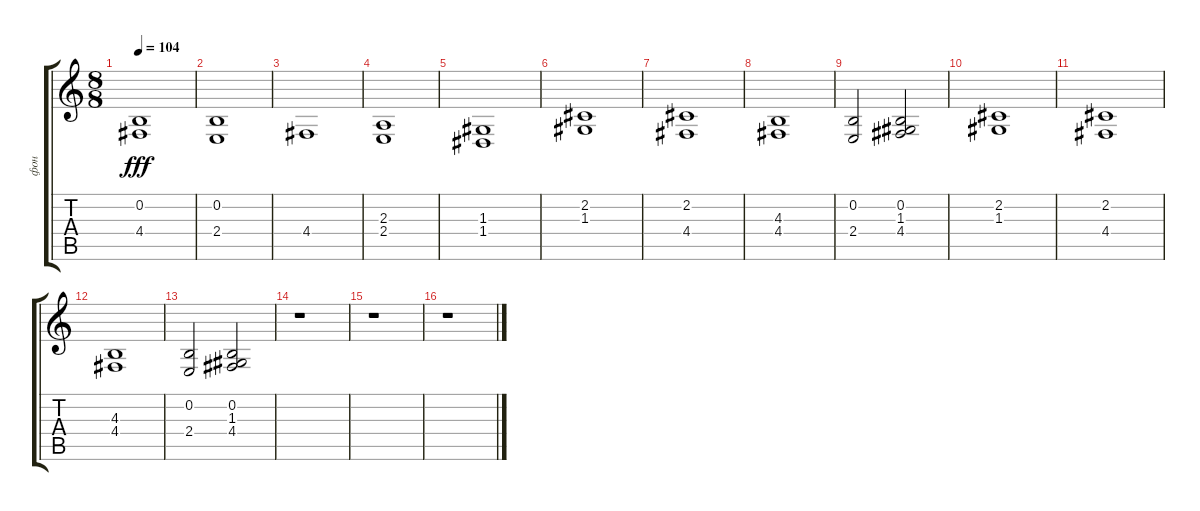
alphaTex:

\track ("фон" "фон") {instrument pad2warm}
\staff {score tabs}
\tuning (E4 B3 G3 D3 A2 E2) {hide}
\ts (8 8)
\tempo 104
\clef g2
\ks c
(0.2 4.4).1{dy fff} |
(0.2 2.4).1 |
4.4.1 |
(2.3 2.4).1 |
(1.3 1.4).1 |
(2.2 1.3).1 |
(2.2 4.4).1 |
(4.3 4.4).1 |
(0.2 2.4).2 (0.2 1.3 4.4).2 |
(2.2 1.3).1 |
(2.2 4.4).1 |
(4.3 4.4).1 |
(0.2 2.4).2 (0.2 1.3 4.4).2 |
r.1 |
r.1 |
r.1
